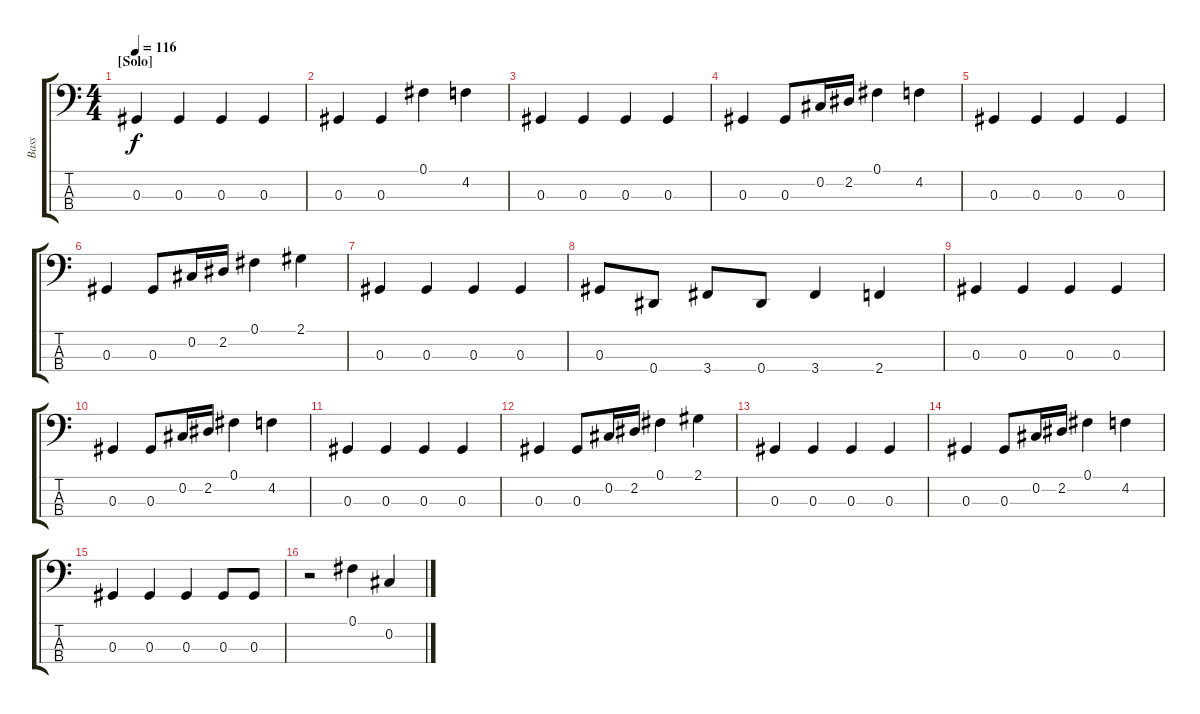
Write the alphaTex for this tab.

\track ("Bass" "Bass") {instrument electricbassfinger}
\staff {score tabs}
\tuning (Gb2 Db2 Ab1 Eb1) {hide}
\ts (4 4)
\section ("" "[Solo]")
\tempo 116
\clef f4
\ks c
0.3.4{dy f} 0.3.4 0.3.4 0.3.4 |
0.3.4 0.3.4 0.1.4 4.2.4 |
0.3.4 0.3.4 0.3.4 0.3.4 |
0.3.4 0.3.8 0.2.16 2.2.16 0.1.4 4.2.4 |
0.3.4 0.3.4 0.3.4 0.3.4 |
0.3.4 0.3.8 0.2.16 2.2.16 0.1.4 2.1.4 |
0.3.4 0.3.4 0.3.4 0.3.4 |
0.3.8 0.4.8 3.4.8 0.4.8 3.4.4 2.4.4 |
0.3.4 0.3.4 0.3.4 0.3.4 |
0.3.4 0.3.8 0.2.16 2.2.16 0.1.4 4.2.4 |
0.3.4 0.3.4 0.3.4 0.3.4 |
0.3.4 0.3.8 0.2.16 2.2.16 0.1.4 2.1.4 |
0.3.4 0.3.4 0.3.4 0.3.4 |
0.3.4 0.3.8 0.2.16 2.2.16 0.1.4 4.2.4 |
0.3.4 0.3.4 0.3.4 0.3.8 0.3.8 |
r.2 0.1.4 0.2.4
